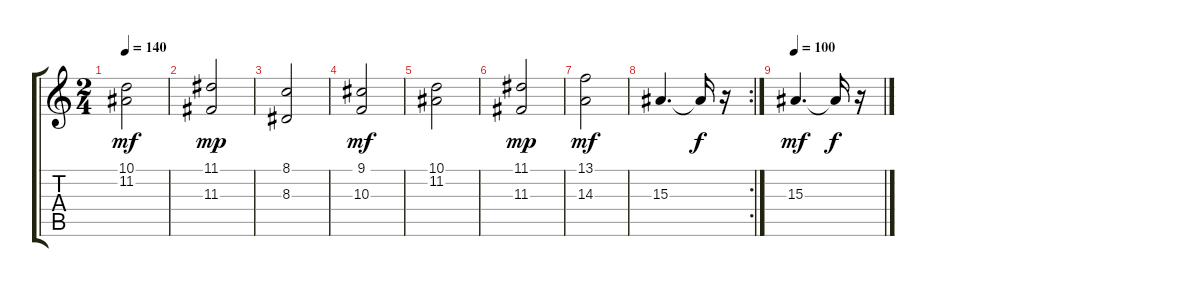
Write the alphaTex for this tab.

\track "" {instrument accordion}
\staff {score tabs}
\tuning (E4 B3 G3 D3 A2 E2) {hide}
\ts (2 4)
\tempo 140
\clef g2
\ks c
(10.1 11.2).2{dy mf} |
(11.1 11.3).2{dy mp} |
(8.1 8.3).2 |
(9.1 10.3).2{dy mf} |
(10.1 11.2).2 |
(11.1 11.3).2{dy mp} |
(13.1 14.3).2{dy mf} |
\rc 2
15.3.4{d} 15.3{t}.16{dy f} r.16 |
\tempo 100
15.3.4{d dy mf} 15.3{t}.16{dy f} r.16
